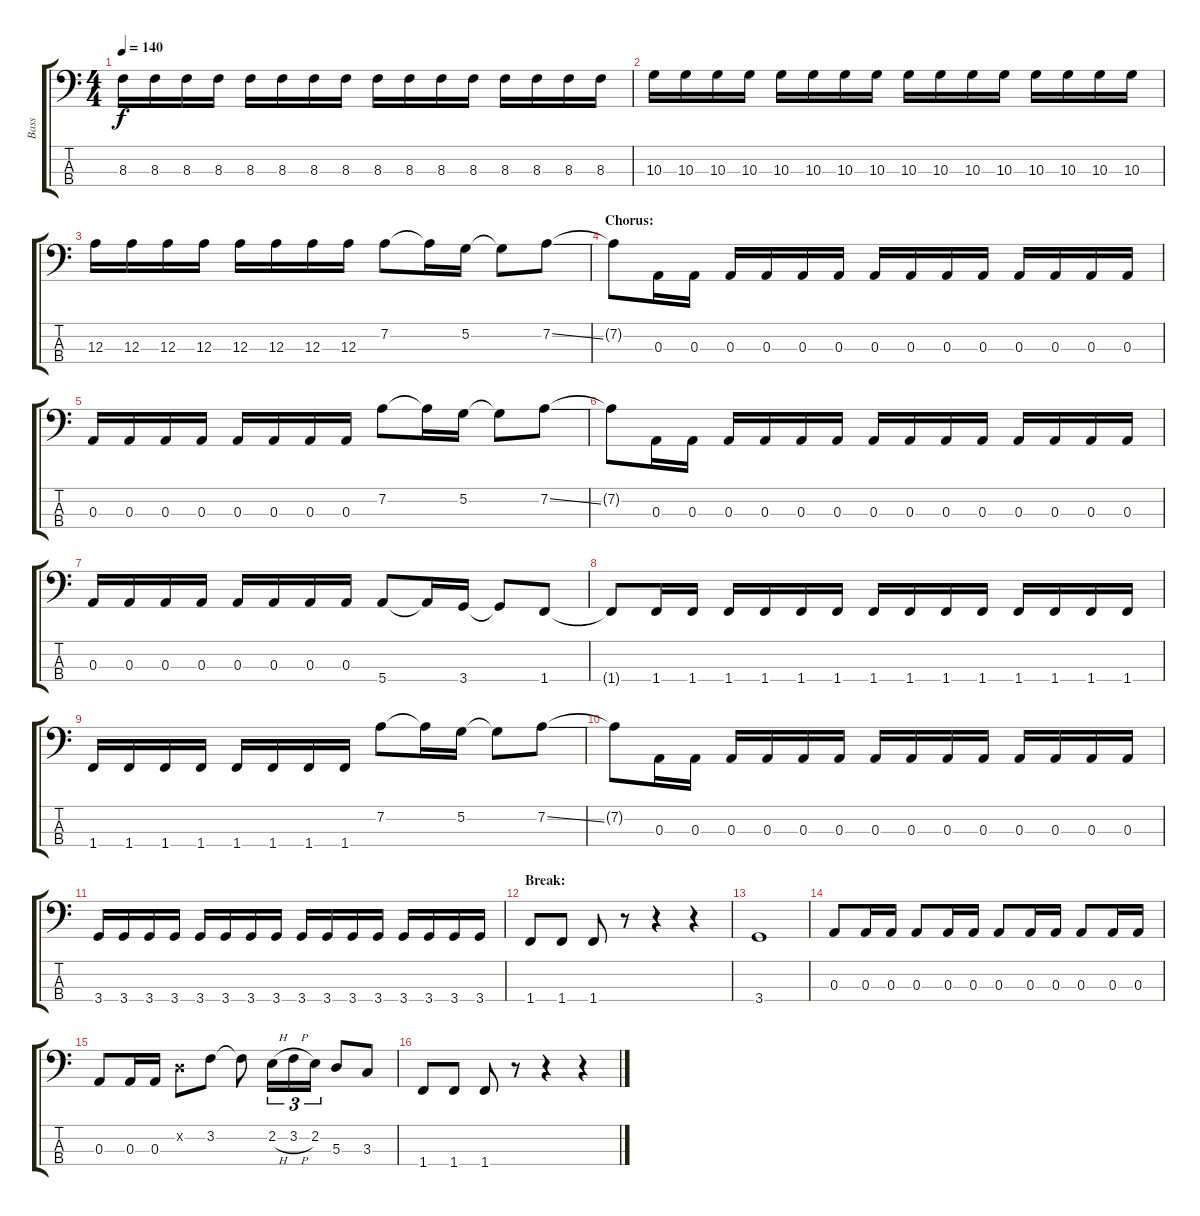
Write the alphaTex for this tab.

\track ("Bass" "Bass") {instrument electricbasspick}
\staff {score tabs}
\tuning (G2 D2 A1 E1) {hide}
\ts (4 4)
\tempo 140
\clef f4
\ks c
8.3.16{dy f} 8.3.16 8.3.16 8.3.16 8.3.16 8.3.16 8.3.16 8.3.16 8.3.16 8.3.16 8.3.16 8.3.16 8.3.16 8.3.16 8.3.16 8.3.16 |
10.3.16 10.3.16 10.3.16 10.3.16 10.3.16 10.3.16 10.3.16 10.3.16 10.3.16 10.3.16 10.3.16 10.3.16 10.3.16 10.3.16 10.3.16 10.3.16 |
12.3.16 12.3.16 12.3.16 12.3.16 12.3.16 12.3.16 12.3.16 12.3.16 7.2.8 7.2{t}.16 5.2.16 5.2{t}.8 7.2{ss}.8 |
\section ("" "Chorus:")
7.2{t}.8 0.3.16 0.3.16 0.3.16 0.3.16 0.3.16 0.3.16 0.3.16 0.3.16 0.3.16 0.3.16 0.3.16 0.3.16 0.3.16 0.3.16 |
0.3.16 0.3.16 0.3.16 0.3.16 0.3.16 0.3.16 0.3.16 0.3.16 7.2.8 7.2{t}.16 5.2.16 5.2{t}.8 7.2{ss}.8 |
7.2{t}.8 0.3.16 0.3.16 0.3.16 0.3.16 0.3.16 0.3.16 0.3.16 0.3.16 0.3.16 0.3.16 0.3.16 0.3.16 0.3.16 0.3.16 |
0.3.16 0.3.16 0.3.16 0.3.16 0.3.16 0.3.16 0.3.16 0.3.16 5.4.8 5.4{t}.16 3.4.16 3.4{t}.8 1.4.8 |
1.4{t}.8 1.4.16 1.4.16 1.4.16 1.4.16 1.4.16 1.4.16 1.4.16 1.4.16 1.4.16 1.4.16 1.4.16 1.4.16 1.4.16 1.4.16 |
1.4.16 1.4.16 1.4.16 1.4.16 1.4.16 1.4.16 1.4.16 1.4.16 7.2.8 7.2{t}.16 5.2.16 5.2{t}.8 7.2{ss}.8 |
7.2{t}.8 0.3.16 0.3.16 0.3.16 0.3.16 0.3.16 0.3.16 0.3.16 0.3.16 0.3.16 0.3.16 0.3.16 0.3.16 0.3.16 0.3.16 |
3.4.16 3.4.16 3.4.16 3.4.16 3.4.16 3.4.16 3.4.16 3.4.16 3.4.16 3.4.16 3.4.16 3.4.16 3.4.16 3.4.16 3.4.16 3.4.16 |
\section ("" "Break:")
1.4.8 1.4.8 1.4.8 r.8 r.4 r.4 |
3.4.1 |
0.3.8 0.3.16 0.3.16 0.3.8 0.3.16 0.3.16 0.3.8 0.3.16 0.3.16 0.3.8 0.3.16 0.3.16 |
0.3.8 0.3.16 0.3.16 0.2{x}.8 3.2.8 3.2{t}.8 2.2{h}.16{tu (3 2)} 3.2{h}.16{tu (3 2)} 2.2.16{tu (3 2)} 5.3.8 3.3.8 |
1.4.8 1.4.8 1.4.8 r.8 r.4 r.4
